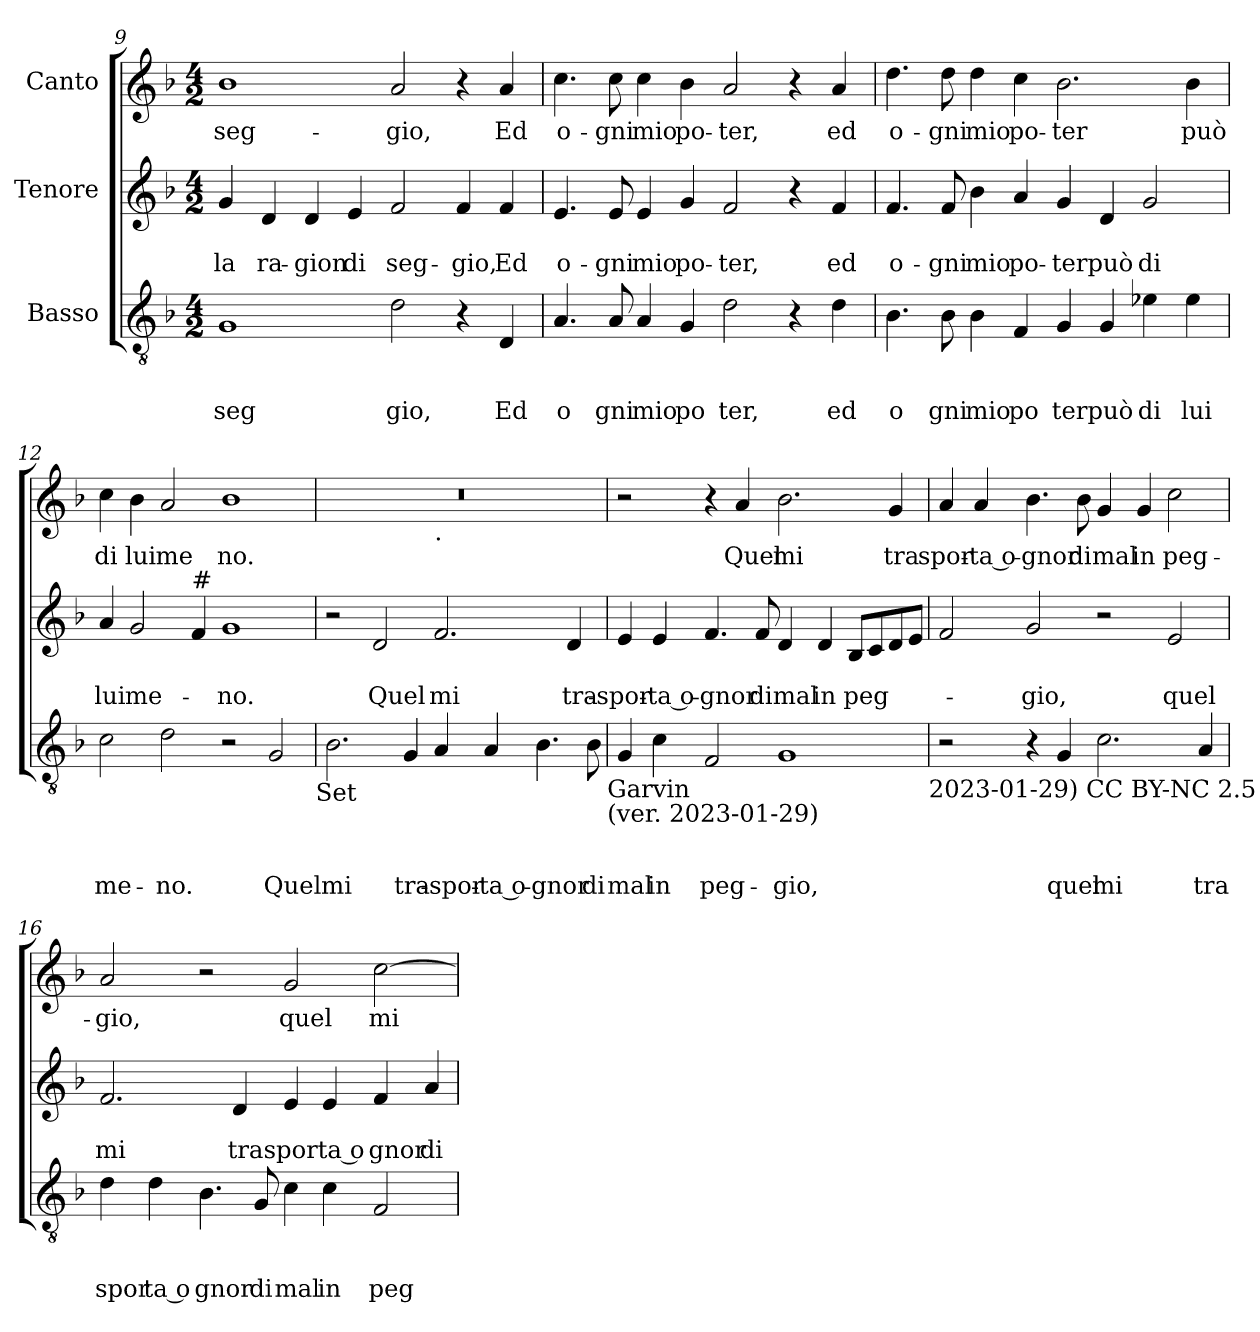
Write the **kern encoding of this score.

**kern	**text	**text	**text	**kern	**text	**text	**kern	**text
*part3	*part3	*part3	*part3	*part2	*part2	*part2	*part1	*part1
*staff3	*staff3	*staff3	*staff3	*staff2	*staff2	*staff2	*staff1	*staff1
*I"Basso	*	*	*	*I"Tenore	*	*	*I"Canto	*
*clefGv2	*	*	*	*clefG2	*	*	*clefG2	*
*ITrd-3c-5	*	*	*	*ITrd-3c-5	*	*	*	*
*k[b-e-]	*	*	*	*k[b-e-]	*	*	*k[b-]	*
*B-:	*	*	*	*B-:	*	*	*F:	*
*M4/2	*	*	*	*M4/2	*	*	*M4/2	*
=9	=9	=9	=9	=9	=9	=9	=9	=9
!	!	!	!LO:LY:b	!	!	!LO:LY:b	!	!LO:LY:b
1c	.	.	seg	4cc/	.	la	1b-	seg-
!	!	!	!	!	!	!LO:LY:b	!	!
.	.	.	.	4g/	.	ra-	.	.
!	!	!	!	!	!	!LO:LY:b	!	!
.	.	.	.	4g/	.	-gion	.	.
!	!	!	!	!	!	!LO:LY:b	!	!
.	.	.	.	4a/	.	di	.	.
!	!	!	!LO:LY:b	!	!	!LO:LY:b	!	!LO:LY:b
2g\	.	.	gio,	2b-/	.	seg-	2a/	-gio,
!	!	!	!	!	!	!LO:LY:b	!	!
4r	.	.	.	4b-/	.	-gio,	4r	.
!	!	!	!LO:LY:b	!	!	!LO:LY:b	!	!LO:LY:b
4G/	.	.	Ed	4b-/	.	Ed	4a/	Ed
=10	=10	=10	=10	=10	=10	=10	=10	=10
!	!	!	!LO:LY:b	!	!	!LO:LY:b	!	!LO:LY:b
4.d/	.	.	o	4.a/	.	o-	4.cc\	o-
!	!	!	!LO:LY:b	!	!	!LO:LY:b	!	!LO:LY:b
8d/	.	.	gni	8a/	.	-gni	8cc\	-gni
!	!	!	!LO:LY:b	!	!	!LO:LY:b	!	!LO:LY:b
4d/	.	.	mio	4a/	.	mio	4cc\	mio
!	!	!	!LO:LY:b	!	!	!LO:LY:b	!	!LO:LY:b
4c/	.	.	po	4cc/	.	po-	4b-\	po-
!	!	!	!LO:LY:b	!	!	!LO:LY:b	!	!LO:LY:b
2g\	.	.	ter,	2b-/	.	-ter,	2a/	-ter,
4r	.	.	.	4r	.	.	4r	.
!	!	!	!LO:LY:b	!	!	!LO:LY:b	!	!LO:LY:b
4g\	.	.	ed	4b-/	.	ed	4a/	ed
=11	=11	=11	=11	=11	=11	=11	=11	=11
!	!	!	!LO:LY:b	!	!	!LO:LY:b	!	!LO:LY:b
4.e-\	.	.	o	4.b-/	.	o-	4.dd\	o-
!	!	!	!LO:LY:b	!	!	!LO:LY:b	!	!LO:LY:b
8e-\	.	.	gni	8b-/	.	-gni	8dd\	-gni
!	!	!	!LO:LY:b	!	!	!LO:LY:b	!	!LO:LY:b
4e-\	.	.	mio	4ee-\	.	mio	4dd\	mio
!	!	!	!LO:LY:b	!	!	!LO:LY:b	!	!LO:LY:b
4B-/	.	.	po	4dd/	.	po-	4cc\	po-
!	!	!	!LO:LY:b	!	!	!LO:LY:b	!	!LO:LY:b
4c/	.	.	terpuò	4cc/	.	-terpuò	2.b-\	-ter
4c/	.	.	.	4g/	.	.	.	.
!	!	!	!LO:LY:b	!	!	!LO:LY:b	!	!
4a-X\	.	.	di	2cc/	.	di	.	.
!	!	!	!LO:LY:b	!	!	!	!	!LO:LY:b
4a-\	.	.	lui	.	.	.	4b-\	può
!!LO:PB:g=z
=12	=12	=12	=12	=12	=12	=12	=12	=12
!	!	!	!LO:LY:b	!	!	!LO:LY:b	!	!LO:LY:b
2f\	.	.	me-	4dd/	.	lui	4cc\	di
!	!	!	!	!	!	!LO:LY:b	!	!LO:LY:b
.	.	.	.	2cc/	.	me-	4b-\	lui
!	!	!	!LO:LY:b	!	!	!	!	!LO:LY:b
2g\	.	.	-no.	.	.	.	2a/	me
!	!	!	!	!LO:TX:a:t=#	!	!	!	!
.	.	.	.	4b-/	.	.	.	.
!	!	!	!	!	!	!LO:LY:b	!	!LO:LY:b
2r	.	.	.	1cc	.	-no.	1b-	no.
!	!	!	!LO:LY:b	!	!	!	!	!
2c/	.	.	Quel	.	.	.	.	.
!LO:TX:b:t=Set	!	!	!	!	!	!	!	!
=13	=13	=13	=13	=13	=13	=13	=13	=13
!	!	!	!LO:LY:b	!	!	!	!	!
*	*	*	*	*	*	*	*^	*
2.e-\	.	.	mi	2r	.	.	0r	1ryy	.
!	!	!	!	!	!	!LO:LY:b	!	!	!
.	.	.	.	2g/	.	Quel	.	.	.
!	!	!	!LO:LY:b	!	!	!	!	!	!
4c/	.	.	tra-	.	.	.	.	.	.
!	!	!	!	!	!	!	!	!LO:TX:b:t=.	!
!	!	!	!LO:LY:b	!	!	!LO:LY:b	!	!	!
4d/	.	.	-spor-	2.b-/	.	mi	.	1ryy	.
!	!	!	!LO:LY:b:rj	!	!	!	!	!	!
4d/	.	.	-ta o-	.	.	.	.	.	.
!	!	!	!LO:LY:b	!	!	!	!	!	!
4.e-\	.	.	-gnor	.	.	.	.	.	.
!	!	!	!	!	!	!LO:LY:b	!	!	!
.	.	.	.	4g/	.	tra-	.	.	.
!	!	!	!LO:LY:b	!	!	!	!	!	!
8e-\	.	.	di	.	.	.	.	.	.
!LO:TX:b:t=Garvin	!	!	!	!	!	!	!	!	!
!LO:TX:b:t=(ver. 2023-01-29)	!	!	!	!	!	!	!	!	!
=14	=14	=14	=14	=14	=14	=14	=14	=14	=14
!	!	!	!LO:LY:b	!	!	!LO:LY:b	!	!	!
*	*	*	*	*	*	*	*v	*v	*
4c/	.	.	mal	4a/	.	-spor-	2r	.
!	!	!	!LO:LY:b	!	!	!LO:LY:b:rj	!	!
4f\	.	.	in	4a/	.	-ta o-	.	.
!	!	!	!LO:LY:b	!	!	!LO:LY:b	!	!
2B-/	.	.	peg-	4.b-/	.	-gnor	4r	.
!	!	!	!	!	!	!	!	!LO:LY:b
.	.	.	.	.	.	.	4a/	Quel
!	!	!	!	!	!	!LO:LY:b	!	!
.	.	.	.	8b-/	.	di	.	.
!	!	!	!LO:LY:b	!	!	!LO:LY:b	!	!LO:LY:b
1c	.	.	-gio,	4g/	.	mal	2.b-\	mi
!	!	!	!	!	!	!LO:LY:b	!	!
.	.	.	.	4g/	.	in	.	.
!	!	!	!	!	!	!LO:LY:b	!	!
.	.	.	.	8e-/L	.	peg-	.	.
.	.	.	.	8f/	.	.	.	.
!	!	!	!	!	!	!	!	!LO:LY:b
.	.	.	.	8g/	.	.	4g/	tra
.	.	.	.	8a/J	.	.	.	.
!LO:TX:b:t=2023-01-29) CC BY-NC 2.5	!	!	!	!	!	!	!	!
!!LO:LB:g=z
=15	=15	=15	=15	=15	=15	=15	=15	=15
!	!	!	!	!	!	!	!	!LO:LY:b
2r	.	.	.	2b-/	.	.	4a/	spor-
!	!	!	!	!	!	!	!	!LO:LY:b:rj
.	.	.	.	.	.	.	4a/	-ta o-
!	!	!	!	!	!	!LO:LY:b	!	!LO:LY:b
4r	.	.	.	2cc/	.	-gio,	4.b-\	-gnor
!	!	!	!LO:LY:b	!	!	!	!	!
4c/	.	.	quel	.	.	.	.	.
!	!	!	!	!	!	!	!	!LO:LY:b
.	.	.	.	.	.	.	8b-\	di
!	!	!	!LO:LY:b	!	!	!	!	!LO:LY:b
2.f\	.	.	mi	2r	.	.	4g/	mal
!	!	!	!	!	!	!	!	!LO:LY:b
.	.	.	.	.	.	.	4g/	in
!	!	!	!	!	!	!LO:LY:b	!	!LO:LY:b
.	.	.	.	2a/	.	quel	2cc\	peg-
!	!	!	!LO:LY:b	!	!	!	!	!
4d/	.	.	tra	.	.	.	.	.
=16	=16	=16	=16	=16	=16	=16	=16	=16
!	!	!	!LO:LY:b	!	!	!LO:LY:b	!	!LO:LY:b
4g\	.	.	spor	2.b-/	.	mi	2a/	-gio,
!	!	!	!LO:LY:b:rj	!	!	!	!	!
4g\	.	.	ta o	.	.	.	.	.
!	!	!	!LO:LY:b	!	!	!	!	!
4.e-\	.	.	gnor	.	.	.	2r	.
!	!	!	!	!	!	!LO:LY:b	!	!
.	.	.	.	4g/	.	tra	.	.
!	!	!	!LO:LY:b	!	!	!	!	!
8c/	.	.	di	.	.	.	.	.
!	!	!	!LO:LY:b	!	!	!LO:LY:b	!	!LO:LY:b
4f\	.	.	mal	4a/	.	spor	2g/	quel
!	!	!	!LO:LY:b	!	!	!LO:LY:b:rj	!	!
4f\	.	.	in	4a/	.	ta o	.	.
!	!	!	!LO:LY:b	!	!	!LO:LY:b	!	!LO:LY:b
2B-/	.	.	peg	4b-/	.	gnor	[>2cc\	mi
!	!	!	!	!	!	!LO:LY:b	!	!
.	.	.	.	4dd/	.	di	.	.
=	=	=	=	=	=	=	=	=
*-	*-	*-	*-	*-	*-	*-	*-	*-
